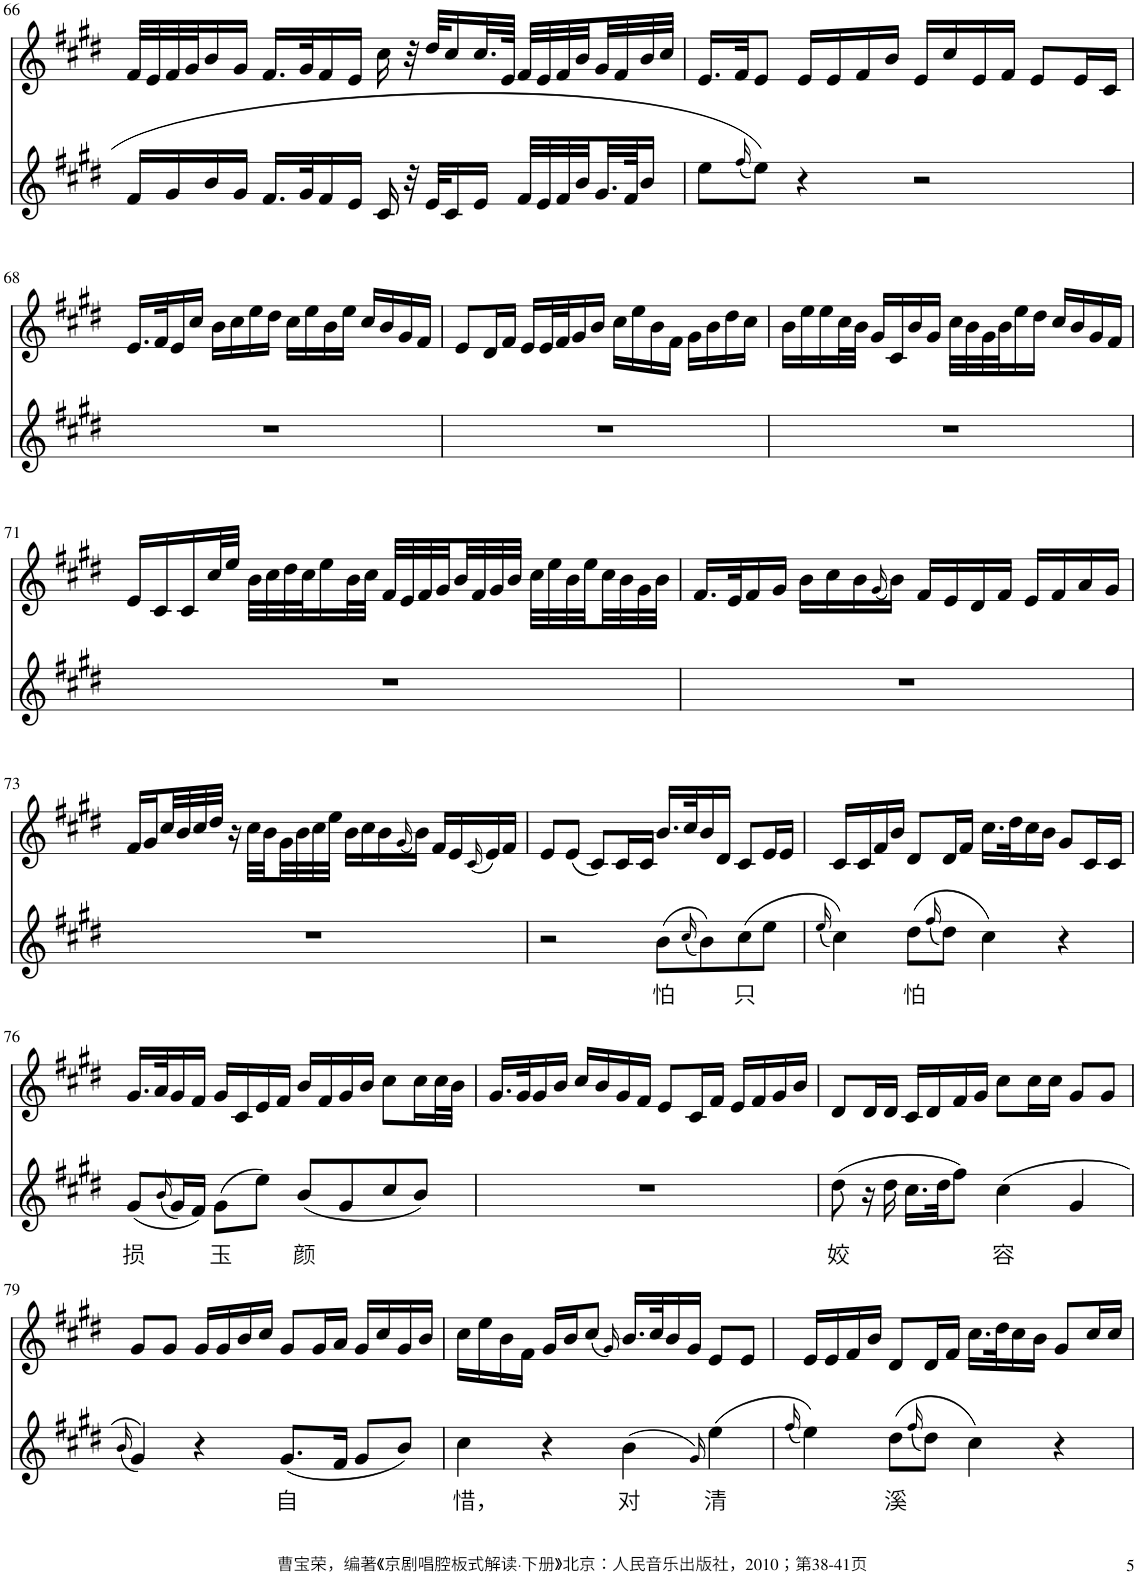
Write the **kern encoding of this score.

**kern	**text	**kern
*part2	*part2	*part1
*staff2	*staff2	*staff1
*I"Piano	*	*I"Piano
*I'Pno	*	*I'Pno
!!LO:PB:g=z
*clefG2	*	*clefG2
*k[f#c#g#d#]	*	*k[f#c#g#d#]
*M4/4	*	*M4/4
=66	=66	=66
16f#/LL	.	32f#/LLL
.	.	32e/
16g#/	.	32f#/
.	.	32g#/J
16b/	.	16b/
16g#/JJ	.	16g#/JJ
16.f#/LL	.	16.f#/LL
32g#/K	.	32g#/K
16f#/	.	16f#/
16e/JJ	.	16e/JJ
16c#/	.	16cc#\
32r	.	32r
32e/KLL	.	32dd#/KLL
16c#/	.	16cc#/
16e/JJ	.	32.cc#/L
.	.	64e/JJJk
32f#/LLL	.	32f#/LLL
32e/	.	32e/
32f#/	.	32f#/
32b/	.	32b/
32.g#/	.	32g#/
.	.	32f#/
64f#/JK	.	.
16b/JJ	.	32b/
.	.	32cc#/JJJ
=67	=67	=67
8ee\L	.	16.e/LL
.	.	32f#/JK
(16qff#/	.	.
8ee\J)	.	8e/J
4r	.	16e/LL
.	.	16e/
.	.	16f#/
.	.	16b/JJ
2r	.	16e/LL
.	.	16cc#/
.	.	16e/
.	.	16f#/JJ
.	.	8e/L
.	.	16e/L
.	.	16c#/JJ
!!LO:LB:g=z
=68	=68	=68
1r	.	16.e/LL
.	.	32f#/K
.	.	16e/
.	.	16cc#/JJ
.	.	16b\LL
.	.	16cc#\
.	.	16ee\
.	.	16dd#\JJ
.	.	16cc#\LL
.	.	16ee\
.	.	16b\
.	.	16ee\JJ
.	.	16cc#/LL
.	.	16b/
.	.	16g#/
.	.	16f#/JJ
=69	=69	=69
1r	.	8e/L
.	.	16d#/L
.	.	16f#/JJ
.	.	16e/LL
.	.	32e/L
.	.	32f#/J
.	.	16g#/
.	.	16b/JJ
.	.	16cc#\LL
.	.	16ee\
.	.	16b\
.	.	16f#\JJ
.	.	16g#\LL
.	.	16b\
.	.	16dd#\
.	.	16cc#\JJ
=70	=70	=70
1r	.	16b\LL
.	.	16ee\
.	.	16ee\
.	.	32cc#\L
.	.	32b\JJJ
.	.	16g#/LL
.	.	16c#/
.	.	16b/
.	.	16g#/JJ
.	.	32cc#\LLL
.	.	32b\
.	.	32g#\
.	.	32b\J
.	.	16ee\
.	.	16dd#\JJ
.	.	16cc#/LL
.	.	16b/
.	.	16g#/
.	.	16f#/JJ
!!LO:LB:g=z
=71	=71	=71
1r	.	16e/LL
.	.	16c#/
.	.	16c#/
.	.	32cc#/L
.	.	32ee/JJJ
.	.	32b\LLL
.	.	32cc#\
.	.	32dd#\
.	.	32cc#\J
.	.	16ee\
.	.	32b\L
.	.	32cc#\JJJ
.	.	32f#/LLL
.	.	32e/
.	.	32f#/
.	.	32g#/
.	.	32b/
.	.	32f#/
.	.	32g#/
.	.	32b/JJJ
.	.	32cc#\LLL
.	.	32ee\
.	.	32b\
.	.	32ee\
.	.	32cc#\
.	.	32b\
.	.	32g#\
.	.	32b\JJJ
=72	=72	=72
1r	.	16.f#/LL
.	.	32e/K
.	.	16f#/
.	.	16g#/JJ
.	.	16b\LL
.	.	16cc#\
.	.	16b\
.	.	(16qg#/
.	.	16b\JJ)
.	.	16f#/LL
.	.	16e/
.	.	16d#/
.	.	16f#/JJ
.	.	16e/LL
.	.	16f#/
.	.	16a/
.	.	16g#/JJ
!!LO:LB:g=z
=73	=73	=73
1r	.	16f#/LL
.	.	16g#/
.	.	32cc#/L
.	.	32b/
.	.	32cc#/
.	.	32dd#/JJJ
.	.	16r
.	.	32cc#\LLL
.	.	32b\
.	.	32g#\
.	.	32b\
.	.	32cc#\
.	.	32ee\JJJ
.	.	16b\LL
.	.	16cc#\
.	.	16b\
.	.	(16qg#/
.	.	16b\JJ)
.	.	16f#/LL
.	.	16e/
.	.	(16qc#/
.	.	16e/)
.	.	16f#/JJ
=74	=74	=74
2r	.	8e/L
.	.	(8e/J
.	.	8c#/L)
.	.	16c#/L
.	.	16c#/JJ
!	!LO:LY:b	!
(8b\L	怕	16.b/LL
.	.	32cc#/K
(16qcc#/	.	.
8b\))	.	16b/
.	.	16d#/JJ
!	!LO:LY:b	!
(8cc#\	只	8c#/L
8ee\J	.	16e/L
.	.	16e/JJ
=75	=75	=75
(16qee/	.	.
4cc#\))	.	16c#/LL
.	.	16c#/
.	.	16f#/
.	.	16b/JJ
!	!LO:LY:b	!
(8dd#\L	怕	8d#/L
(16qff#/	.	.
8dd#\J)	.	16d#/L
.	.	16f#/JJ
4cc#\)	.	16.cc#\LL
.	.	32dd#\K
.	.	16cc#\
.	.	16b\JJ
4r	.	8g#/L
.	.	16c#/L
.	.	16c#/JJ
!!LO:LB:g=z
=76	=76	=76
!	!LO:LY:b	!
(8g#/L	损	16.g#/LL
.	.	32a/K
(16qb/	.	.
16g#/L)	.	16g#/
16f#/JJ)	.	16f#/JJ
!	!LO:LY:b	!
(8g#\L	玉	16g#/LL
.	.	16c#/
8ee\J)	.	16e/
.	.	16f#/JJ
!	!LO:LY:b	!
(8b/L	颜	16b/LL
.	.	16f#/
8g#/	.	16g#/
.	.	16b/JJ
8cc#/	.	8cc#\L
8b/J)	.	16cc#\L
.	.	32cc#\L
.	.	32b\JJJ
=77	=77	=77
1r	.	16.g#/LL
.	.	32g#/K
.	.	16g#/
.	.	16b/JJ
.	.	16cc#/LL
.	.	16b/
.	.	16g#/
.	.	16f#/JJ
.	.	8e/L
.	.	16c#/L
.	.	16f#/JJ
.	.	16e/LL
.	.	16f#/
.	.	16g#/
.	.	16b/JJ
=78	=78	=78
!	!LO:LY:b	!
(8dd#\	姣	8d#/L
16r	.	16d#/L
16dd#\	.	16d#/JJ
16.cc#\LL	.	16c#/LL
.	.	16d#/
32dd#\JK	.	.
8ff#\J)	.	16f#/
.	.	16g#/JJ
!	!LO:LY:b	!
(4cc#\	容	8cc#\L
.	.	16cc#\L
.	.	16cc#\JJ
4g#/	.	8g#/L
.	.	8g#/J
!!LO:LB:g=z
=79	=79	=79
(16qb/	.	.
4g#/))	.	8g#/L
.	.	8g#/J
4r	.	16g#/LL
.	.	16g#/
.	.	16b/
.	.	16cc#/JJ
!	!LO:LY:b	!
(8.g#/L	自	8g#/L
.	.	16g#/L
16f#/Jk	.	16a/JJ
8g#/L	.	16g#/LL
.	.	16cc#/
8b/J)	.	16g#/
.	.	16b/JJ
=80	=80	=80
!	!LO:LY:b	!
4cc#\	惜，	16cc#\LL
.	.	16ee\
.	.	16b\
.	.	16f#\JJ
4r	.	16g#/LL
.	.	16b/J
.	.	(8cc#/J
.	.	16qg#/)
!	!LO:LY:b	!
(4b\	对	16.b/LL
.	.	32cc#/K
.	.	16b/
.	.	16g#/JJ
16qg#/)	.	.
!	!LO:LY:b	!
(4ee\	清	8e/L
.	.	8e/J
=81	=81	=81
(16qff#/	.	.
4ee\))	.	16e/LL
.	.	16e/
.	.	16f#/
.	.	16b/JJ
!	!LO:LY:b	!
(8dd#\L	溪	8d#/L
(16qff#/	.	.
8dd#\J)	.	16d#/L
.	.	16f#/JJ
4cc#\)	.	16.cc#\LL
.	.	32dd#\K
.	.	16cc#\
.	.	16b\JJ
4r	.	8g#/L
.	.	16cc#/L
.	.	16cc#/JJ
=	=	=
*-	*-	*-
